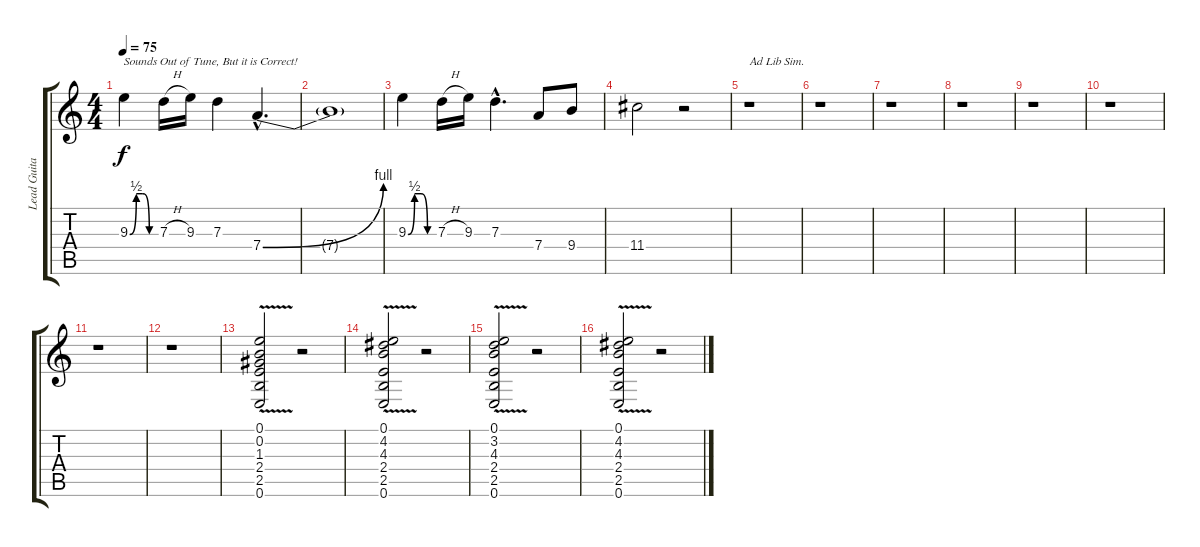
\track ("Lead Guitar" "Lead Guita") {instrument distortionguitar}
\staff {score tabs}
\tuning (E4 B3 G3 D3 A2 E2) {hide}
\ts (4 4)
\tempo 75
\clef g2
\ks c
9.3{be (custom 0 0 15 2 30 2 45 0 60 0)}.4{txt "Sounds Out of Tune, But it is Correct!" dy f} 7.3{h}.16 9.3.16 7.3.4 7.4{be (bend 0 0 60 4) hac}.4{d} |
7.4{t}.1 |
9.3{be (custom 0 0 15 2 30 2 45 0 60 0)}.4 7.3{h}.16 9.3.16 7.3{hac}.4{d} 7.4.8 9.4.8 |
11.4.2 r.2 |
r.1{txt "Ad Lib Sim."} |
r.1 |
r.1 |
r.1 |
r.1 |
r.1 |
r.1 |
r.1 |
(0.1{v} 0.2 1.3 2.4 2.5 0.6).2{volume 12} r.2 |
(0.1{v} 4.2 4.3 2.4 2.5 0.6).2 r.2 |
(0.1{v} 3.2 4.3 2.4 2.5 0.6).2 r.2 |
(0.1{v} 4.2 4.3 2.4 2.5 0.6).2 r.2
